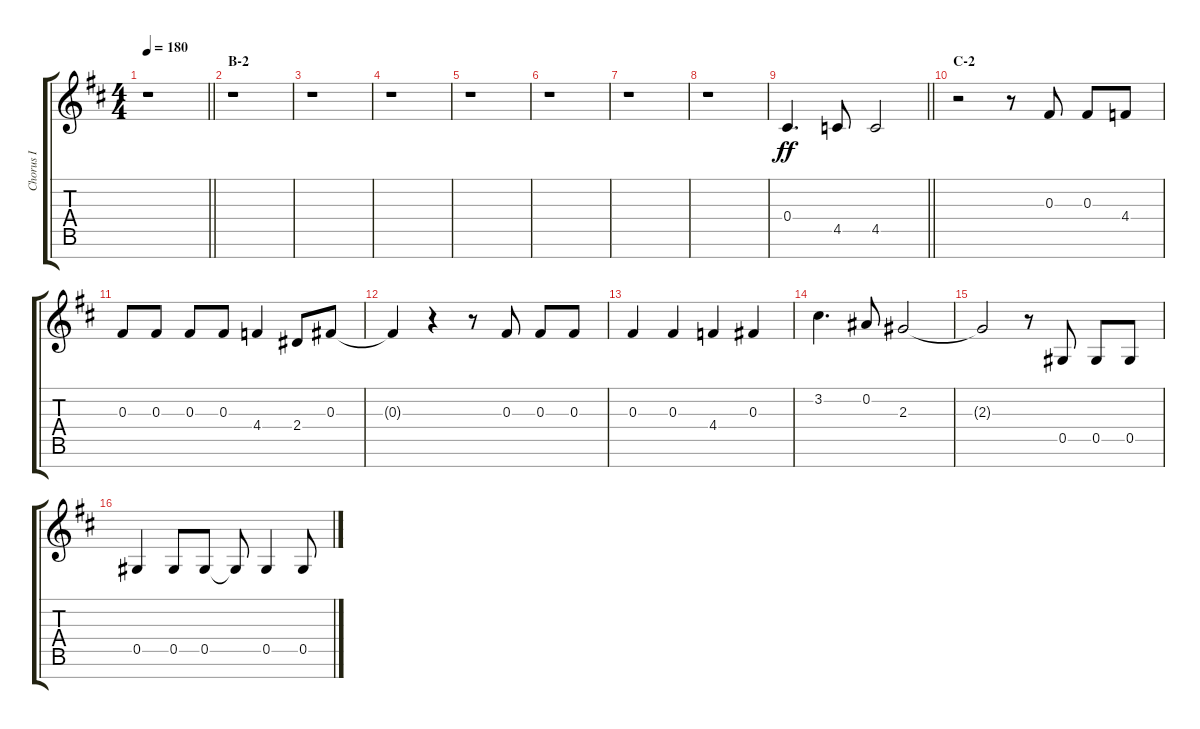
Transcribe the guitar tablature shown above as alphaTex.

\track ("Chorus I" "Chorus I") {instrument voiceoohs}
\staff {score tabs}
\tuning (Eb5 Bb4 Gb4 Db4 Ab3 Eb3 Bb2) {hide}
\ts (4 4)
\tempo 180
\clef g2
\barLineRight lightlight
\ks d
r.1{dy ff} |
\section ("" "B-2")
r.1 |
r.1 |
r.1 |
r.1 |
r.1 |
r.1 |
r.1 |
\barLineRight lightlight
0.4.4{d} 4.5.8 4.5.2 |
\section ("" "C-2")
r.2 r.8 0.3.8 0.3.8 4.4.8 |
0.3.8 0.3.8 0.3.8 0.3.8 4.4.4 2.4.8 0.3.8 |
0.3{t}.4 r.4 r.8 0.3.8 0.3.8 0.3.8 |
0.3.4 0.3.4 4.4.4 0.3.4 |
3.2.4{d} 0.2.8 2.3.2 |
2.3{t}.2 r.8 0.5.8 0.5.8 0.5.8 |
0.5.4 0.5.8 0.5.8 0.5{t}.8 0.5.4 0.5.8
